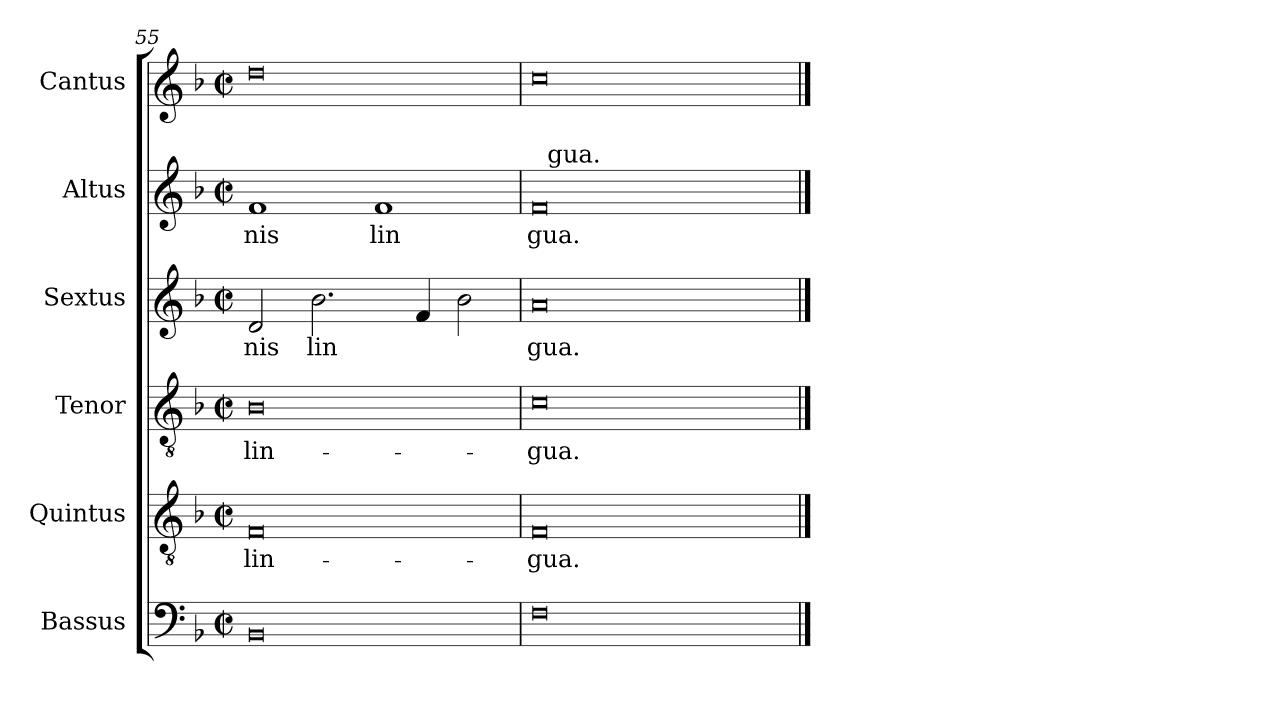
**kern	**text	**kern	**text	**kern	**text	**kern	**text	**kern	**text	**kern	**text
*part6	*part6	*part5	*part5	*part4	*part4	*part3	*part3	*part2	*part2	*part1	*part1
*staff6	*staff6	*staff5	*staff5	*staff4	*staff4	*staff3	*staff3	*staff2	*staff2	*staff1	*staff1
*I"Bassus	*	*I"Quintus	*	*I"Tenor	*	*I"Sextus	*	*I"Altus	*	*I"Cantus	*
*clefF4	*	*clefGv2	*	*clefGv2	*	*clefG2	*	*clefG2	*	*clefG2	*
*k[b-]	*	*k[b-]	*	*k[b-]	*	*k[b-]	*	*k[b-]	*	*k[b-]	*
*F:	*	*F:	*	*F:	*	*F:	*	*F:	*	*F:	*
*M2/2	*	*M2/2	*	*M2/2	*	*M2/2	*	*M2/2	*	*M2/2	*
*met(c|)	*	*met(c|)	*	*met(c|)	*	*met(c|)	*	*met(c|)	*	*met(c|)	*
=55	=55	=55	=55	=55	=55	=55	=55	=55	=55	=55	=55
!	!LO:LY:b:cj	!	!LO:LY:b:cj	!	!LO:LY:b:cj	!	!LO:LY:b:cj	!	!LO:LY:b:cj	!	!LO:LY:b:cj
0BB-	.	0F	lin-	0B-	lin-	2d/	nis	1f	nis	0dd	.
!	!	!	!	!	!	!	!LO:LY:b:cj	!	!	!	!
.	.	.	.	.	.	2.b-\	lin	.	.	.	.
!	!	!	!	!	!	!	!	!	!LO:LY:b:cj	!	!
.	.	.	.	.	.	.	.	1f	lin	.	.
!	!	!	!	!	!	!	!LO:LY:b:cj	!	!	!	!
.	.	.	.	.	.	4f/	.	.	.	.	.
!	!	!	!	!	!	!	!LO:LY:b:cj	!	!	!	!
.	.	.	.	.	.	2b-\	.	.	.	.	.
=56	=56	=56	=56	=56	=56	=56	=56	=56	=56	=56	=56
!	!LO:LY:b:cj	!	!LO:LY:b:cj	!	!LO:LY:b:cj	!	!LO:LY:b:cj	!	!LO:LY:b:cj	!	!LO:LY:b:cj
*	*	*	*	*	*	*	*	*^	*	*	*
0F	.	0F	-gua.	0c	-gua.	0a	gua.	0f	32.ryy	gua.	0cc	.
!	!	!	!	!	!	!	!	!	!LO:TX:a:t=gua.	!	!	!
.	.	.	.	.	.	.	.	.	1ryy	.	.	.
.	.	.	.	.	.	.	.	.	2ryy	.	.	.
.	.	.	.	.	.	.	.	.	4ryy	.	.	.
.	.	.	.	.	.	.	.	.	8ryy	.	.	.
.	.	.	.	.	.	.	.	.	16ryy	.	.	.
.	.	.	.	.	.	.	.	.	64ryy	.	.	.
*	*	*	*	*	*	*	*	*v	*v	*	*	*
==	==	==	==	==	==	==	==	==	==	==	==
*-	*-	*-	*-	*-	*-	*-	*-	*-	*-	*-	*-
